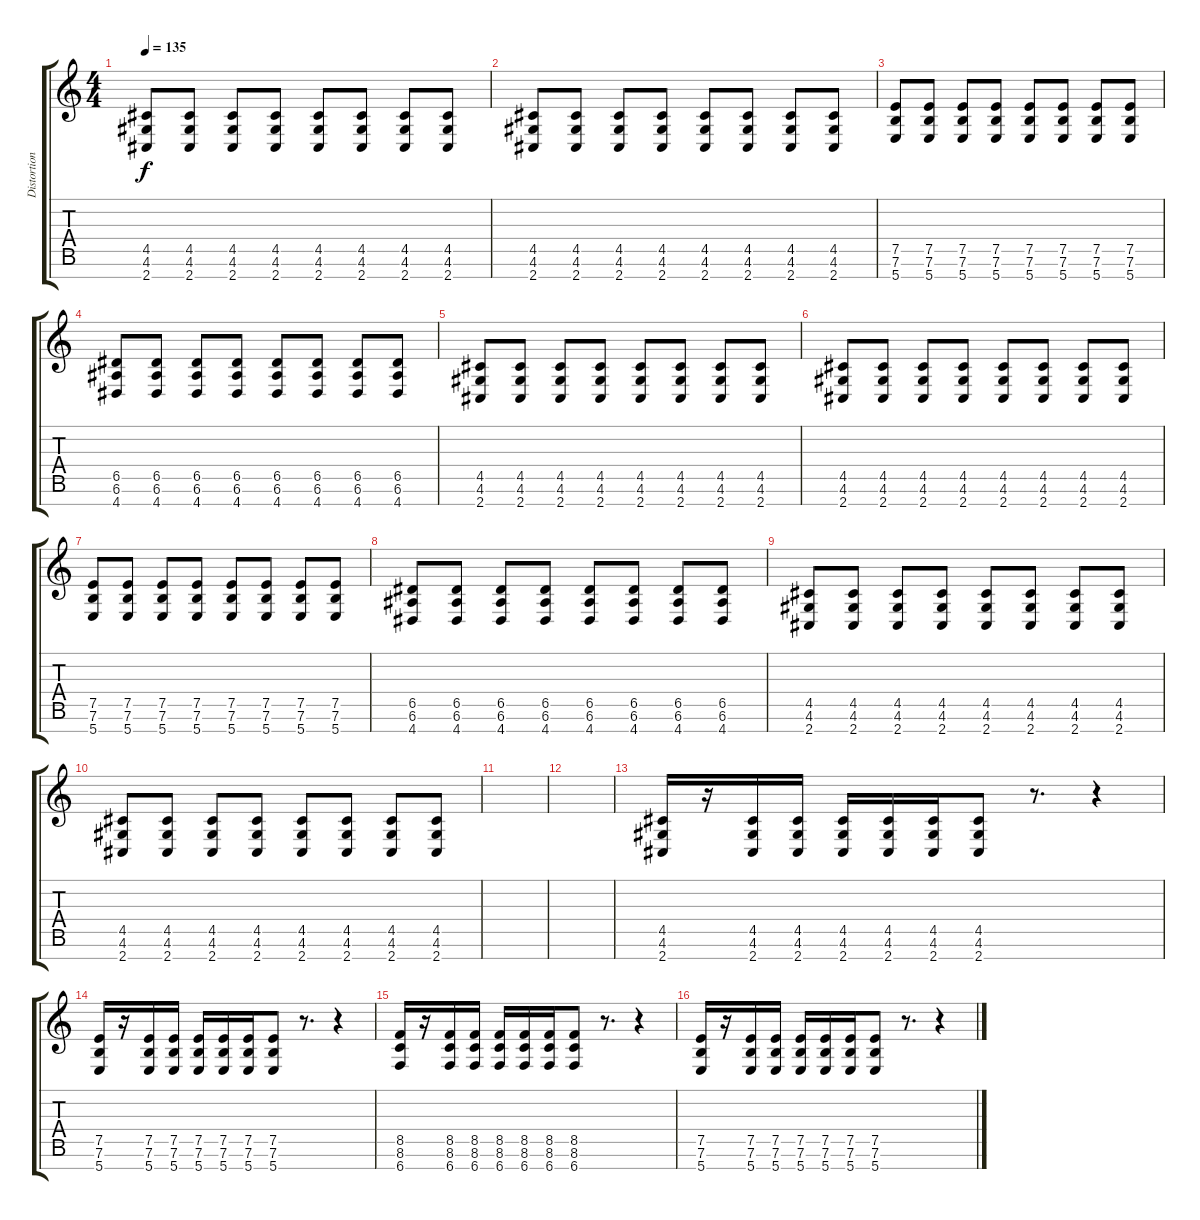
\track ("Distortion Guitar 2" "Distortion") {instrument distortionguitar}
\staff {score tabs}
\tuning (E4 B3 G3 D3 A2 E2 B1) {hide}
\ts (4 4)
\tempo 135
\clef g2
\ks c
(4.5 4.6 2.7).8{dy f} (4.5 4.6 2.7).8 (4.5 4.6 2.7).8 (4.5 4.6 2.7).8 (4.5 4.6 2.7).8 (4.5 4.6 2.7).8 (4.5 4.6 2.7).8 (4.5 4.6 2.7).8 |
(4.5 4.6 2.7).8 (4.5 4.6 2.7).8 (4.5 4.6 2.7).8 (4.5 4.6 2.7).8 (4.5 4.6 2.7).8 (4.5 4.6 2.7).8 (4.5 4.6 2.7).8 (4.5 4.6 2.7).8 |
(7.5 7.6 5.7).8 (7.5 7.6 5.7).8 (7.5 7.6 5.7).8 (7.5 7.6 5.7).8 (7.5 7.6 5.7).8 (7.5 7.6 5.7).8 (7.5 7.6 5.7).8 (7.5 7.6 5.7).8 |
(6.5 6.6 4.7).8 (6.5 6.6 4.7).8 (6.5 6.6 4.7).8 (6.5 6.6 4.7).8 (6.5 6.6 4.7).8 (6.5 6.6 4.7).8 (6.5 6.6 4.7).8 (6.5 6.6 4.7).8 |
(4.5 4.6 2.7).8 (4.5 4.6 2.7).8 (4.5 4.6 2.7).8 (4.5 4.6 2.7).8 (4.5 4.6 2.7).8 (4.5 4.6 2.7).8 (4.5 4.6 2.7).8 (4.5 4.6 2.7).8 |
(4.5 4.6 2.7).8 (4.5 4.6 2.7).8 (4.5 4.6 2.7).8 (4.5 4.6 2.7).8 (4.5 4.6 2.7).8 (4.5 4.6 2.7).8 (4.5 4.6 2.7).8 (4.5 4.6 2.7).8 |
(7.5 7.6 5.7).8 (7.5 7.6 5.7).8 (7.5 7.6 5.7).8 (7.5 7.6 5.7).8 (7.5 7.6 5.7).8 (7.5 7.6 5.7).8 (7.5 7.6 5.7).8 (7.5 7.6 5.7).8 |
(6.5 6.6 4.7).8 (6.5 6.6 4.7).8 (6.5 6.6 4.7).8 (6.5 6.6 4.7).8 (6.5 6.6 4.7).8 (6.5 6.6 4.7).8 (6.5 6.6 4.7).8 (6.5 6.6 4.7).8 |
(4.5 4.6 2.7).8 (4.5 4.6 2.7).8 (4.5 4.6 2.7).8 (4.5 4.6 2.7).8 (4.5 4.6 2.7).8 (4.5 4.6 2.7).8 (4.5 4.6 2.7).8 (4.5 4.6 2.7).8 |
(4.5 4.6 2.7).8 (4.5 4.6 2.7).8 (4.5 4.6 2.7).8 (4.5 4.6 2.7).8 (4.5 4.6 2.7).8 (4.5 4.6 2.7).8 (4.5 4.6 2.7).8 (4.5 4.6 2.7).8 |
|
|
(4.5 4.6 2.7).16 r.16 (4.5 4.6 2.7).16 (4.5 4.6 2.7).16 (4.5 4.6 2.7).16 (4.5 4.6 2.7).16 (4.5 4.6 2.7).16 (4.5 4.6 2.7).8 r.8{d} r.4 |
(7.5 7.6 5.7).16 r.16 (7.5 7.6 5.7).16 (7.5 7.6 5.7).16 (7.5 7.6 5.7).16 (7.5 7.6 5.7).16 (7.5 7.6 5.7).16 (7.5 7.6 5.7).8 r.8{d} r.4 |
(8.5 8.6 6.7).16 r.16 (8.5 8.6 6.7).16 (8.5 8.6 6.7).16 (8.5 8.6 6.7).16 (8.5 8.6 6.7).16 (8.5 8.6 6.7).16 (8.5 8.6 6.7).8 r.8{d} r.4 |
(7.5 7.6 5.7).16 r.16 (7.5 7.6 5.7).16 (7.5 7.6 5.7).16 (7.5 7.6 5.7).16 (7.5 7.6 5.7).16 (7.5 7.6 5.7).16 (7.5 7.6 5.7).8 r.8{d} r.4
